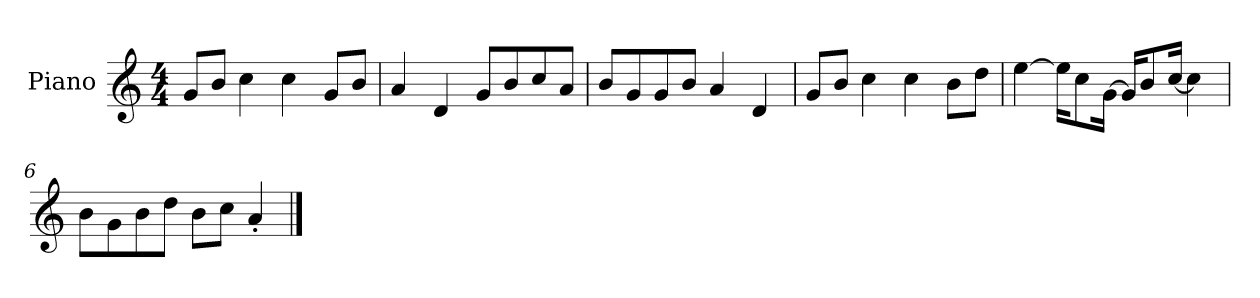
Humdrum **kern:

**kern
*part1
*staff1
*I"Piano
*I'P-no
*clefG2
*k[]
*M4/4
*MM90
=1
8g/L
8b/J
4cc\
4cc\
8g/L
8b/J
=2
4a/
4d/
8g/L
8b/
8cc/
8a/J
=3
8b/L
8g/
8g/
8b/J
4a/
4d/
=4
8g/L
8b/J
4cc\
4cc\
8b\L
8dd\J
=5
[4ee\
16ee\KL]
8cc\
[16g\Jk
16g/KL]
8b/
[16cc/Jk
4cc\]
=6
8b\L
8g\
8b\
8dd\J
8b\L
8cc\J
4a'/
==
*-
